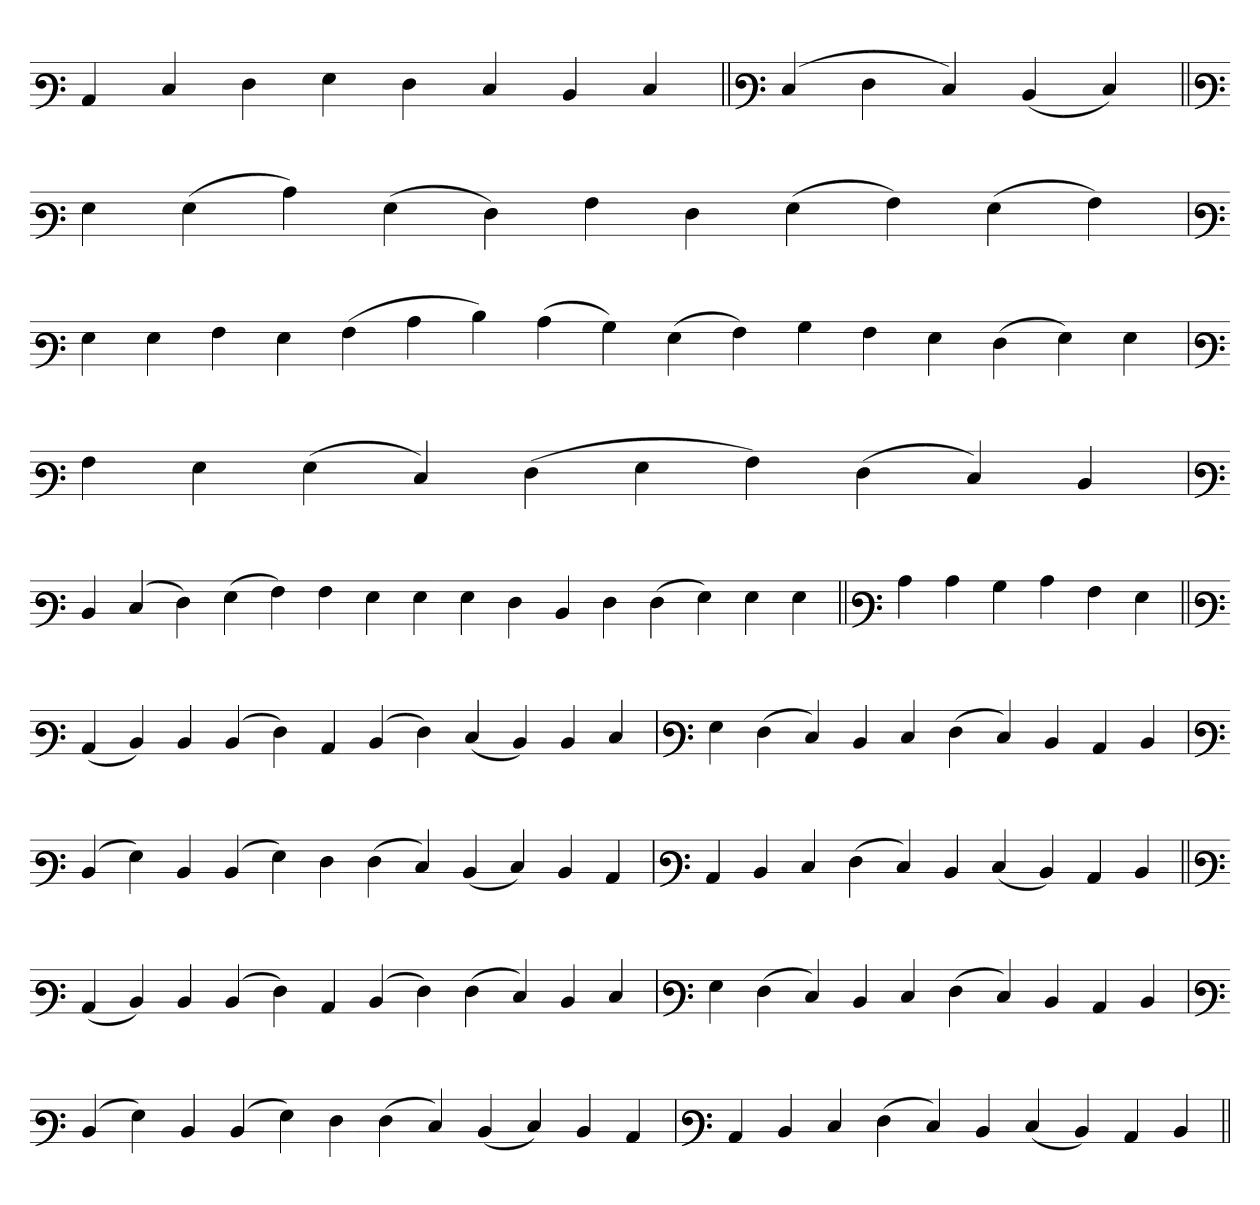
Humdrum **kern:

**kern
*part1
*staff1
*clefF3
=
4C
4E
4F
4G
4F
4E
4D
4E
=||
*clefF3
(4E
4F
4E)
(4D
4E)
=||
*clefF3
4G
(4G
4c)
(4G
4F)
4A
4F
(4G
4A)
(4G
4A)
=`
*clefF3
4G
4G
4A
4G
(4A
4c
4d)
(4c
4B)
(4G
4A)
4B
4A
4G
(4F
4G)
4G
=
*clefF3
4A
4G
(4G
4E)
(4F
4G
4A)
(4F
4E)
4D
='
*clefF3
4D
(4E
4F)
(4G
4A)
4A
4G
4G
4G
4F
4D
4F
(4F
4G)
4G
4G
=||
*clefF3
4c
4c
4B
4c
4A
4G
=||
*clefF3
(4C
4D)
4D
(4D
4F)
4C
(4D
4F)
(4E
4D)
4D
4E
=`
*clefF3
4G
(4F
4E)
4D
4E
(4F
4E)
4D
4C
4D
='
*clefF3
(4D
4G)
4D
(4D
4G)
4F
(4F
4E)
(4D
4E)
4D
4C
=`
*clefF3
4C
4D
4E
(4F
4E)
4D
(4E
4D)
4C
4D
=||
*clefF3
(4C
4D)
4D
(4D
4F)
4C
(4D
4F)
(4F
4E)
4D
4E
=`
*clefF3
4G
(4F
4E)
4D
4E
(4F
4E)
4D
4C
4D
='
*clefF3
(4D
4G)
4D
(4D
4G)
4F
(4F
4E)
(4D
4E)
4D
4C
=`
*clefF3
4C
4D
4E
(4F
4E)
4D
(4E
4D)
4C
4D
=||
*-
